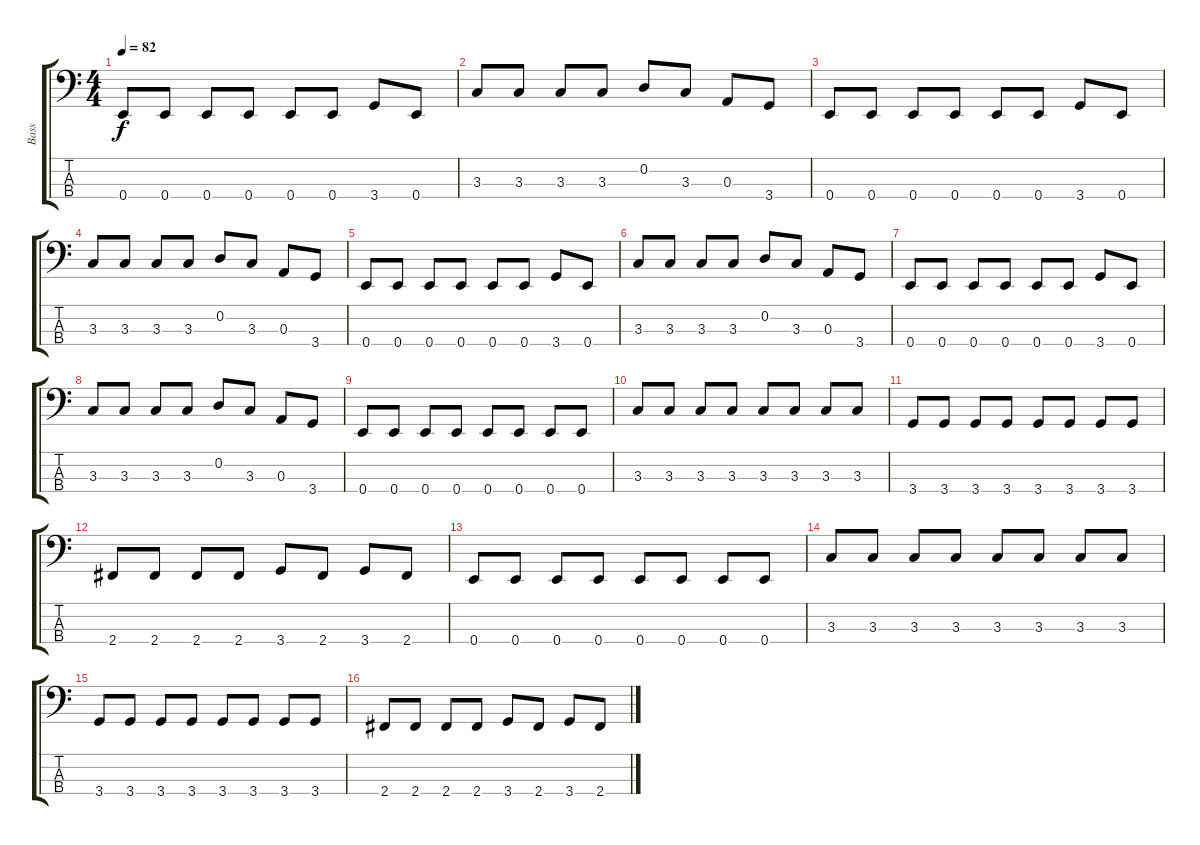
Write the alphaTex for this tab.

\track ("Bass" "Bass") {instrument electricguitarmuted}
\staff {score tabs}
\tuning (G2 D2 A1 E1) {hide}
\ts (4 4)
\tempo 82
\clef f4
\ks c
0.4.8{dy f} 0.4.8 0.4.8 0.4.8 0.4.8 0.4.8 3.4.8 0.4.8 |
3.3.8 3.3.8 3.3.8 3.3.8 0.2.8 3.3.8 0.3.8 3.4.8 |
0.4.8 0.4.8 0.4.8 0.4.8 0.4.8 0.4.8 3.4.8 0.4.8 |
3.3.8 3.3.8 3.3.8 3.3.8 0.2.8 3.3.8 0.3.8 3.4.8 |
0.4.8 0.4.8 0.4.8 0.4.8 0.4.8 0.4.8 3.4.8 0.4.8 |
3.3.8 3.3.8 3.3.8 3.3.8 0.2.8 3.3.8 0.3.8 3.4.8 |
0.4.8 0.4.8 0.4.8 0.4.8 0.4.8 0.4.8 3.4.8 0.4.8 |
3.3.8 3.3.8 3.3.8 3.3.8 0.2.8 3.3.8 0.3.8 3.4.8 |
0.4.8 0.4.8 0.4.8 0.4.8 0.4.8 0.4.8 0.4.8 0.4.8 |
3.3.8 3.3.8 3.3.8 3.3.8 3.3.8 3.3.8 3.3.8 3.3.8 |
3.4.8 3.4.8 3.4.8 3.4.8 3.4.8 3.4.8 3.4.8 3.4.8 |
2.4.8 2.4.8 2.4.8 2.4.8 3.4.8 2.4.8 3.4.8 2.4.8 |
0.4.8 0.4.8 0.4.8 0.4.8 0.4.8 0.4.8 0.4.8 0.4.8 |
3.3.8 3.3.8 3.3.8 3.3.8 3.3.8 3.3.8 3.3.8 3.3.8 |
3.4.8 3.4.8 3.4.8 3.4.8 3.4.8 3.4.8 3.4.8 3.4.8 |
2.4.8 2.4.8 2.4.8 2.4.8 3.4.8 2.4.8 3.4.8 2.4.8
